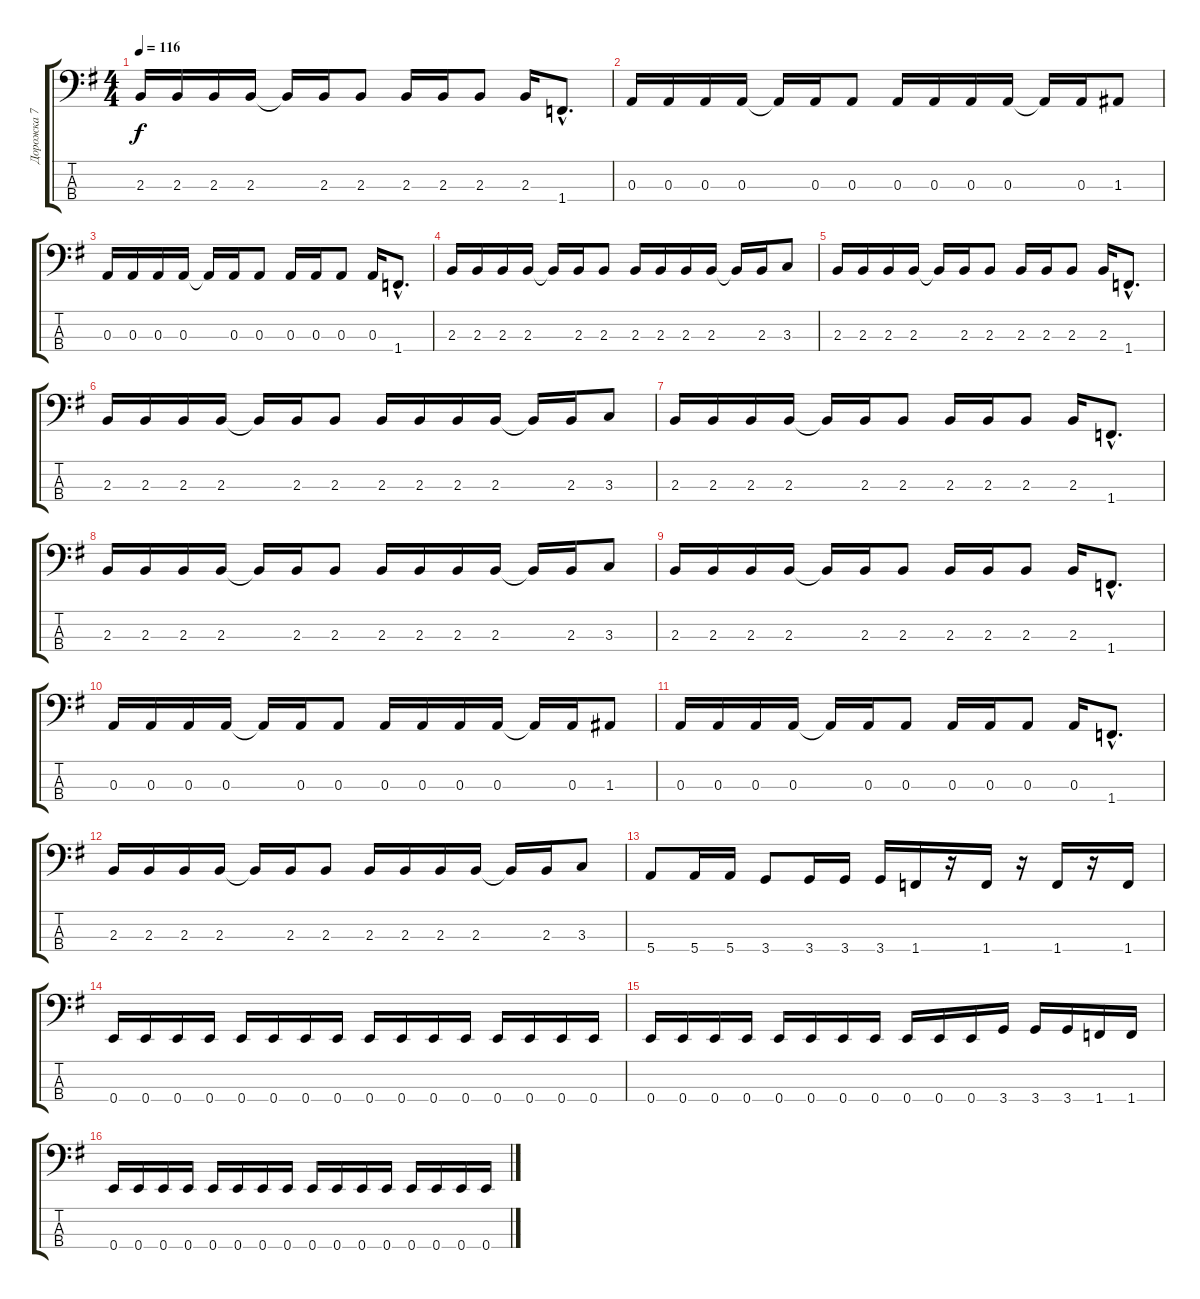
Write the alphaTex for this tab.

\track ("Дорожка 7" "Дорожка 7") {instrument electricbasspick}
\staff {score tabs}
\tuning (G2 D2 A1 E1) {hide}
\ts (4 4)
\tempo 116
\clef f4
\ks eminor
2.3.16{dy f} 2.3.16 2.3.16 2.3.16 2.3{t}.16 2.3.16 2.3.8 2.3.16 2.3.16 2.3.8 2.3.16 1.4{hac}.8{d} |
0.3.16 0.3.16 0.3.16 0.3.16 0.3{t}.16 0.3.16 0.3.8 0.3.16 0.3.16 0.3.16 0.3.16 0.3{t}.16 0.3.16 1.3.8 |
0.3.16 0.3.16 0.3.16 0.3.16 0.3{t}.16 0.3.16 0.3.8 0.3.16 0.3.16 0.3.8 0.3.16 1.4{hac}.8{d} |
2.3.16 2.3.16 2.3.16 2.3.16 2.3{t}.16 2.3.16 2.3.8 2.3.16 2.3.16 2.3.16 2.3.16 2.3{t}.16 2.3.16 3.3.8 |
2.3.16 2.3.16 2.3.16 2.3.16 2.3{t}.16 2.3.16 2.3.8 2.3.16 2.3.16 2.3.8 2.3.16 1.4{hac}.8{d} |
2.3.16 2.3.16 2.3.16 2.3.16 2.3{t}.16 2.3.16 2.3.8 2.3.16 2.3.16 2.3.16 2.3.16 2.3{t}.16 2.3.16 3.3.8 |
2.3.16 2.3.16 2.3.16 2.3.16 2.3{t}.16 2.3.16 2.3.8 2.3.16 2.3.16 2.3.8 2.3.16 1.4{hac}.8{d} |
2.3.16 2.3.16 2.3.16 2.3.16 2.3{t}.16 2.3.16 2.3.8 2.3.16 2.3.16 2.3.16 2.3.16 2.3{t}.16 2.3.16 3.3.8 |
2.3.16 2.3.16 2.3.16 2.3.16 2.3{t}.16 2.3.16 2.3.8 2.3.16 2.3.16 2.3.8 2.3.16 1.4{hac}.8{d} |
0.3.16 0.3.16 0.3.16 0.3.16 0.3{t}.16 0.3.16 0.3.8 0.3.16 0.3.16 0.3.16 0.3.16 0.3{t}.16 0.3.16 1.3.8 |
0.3.16 0.3.16 0.3.16 0.3.16 0.3{t}.16 0.3.16 0.3.8 0.3.16 0.3.16 0.3.8 0.3.16 1.4{hac}.8{d} |
2.3.16 2.3.16 2.3.16 2.3.16 2.3{t}.16 2.3.16 2.3.8 2.3.16 2.3.16 2.3.16 2.3.16 2.3{t}.16 2.3.16 3.3.8 |
5.4.8 5.4.16 5.4.16 3.4.8 3.4.16 3.4.16 3.4.16 1.4.16 r.16 1.4.16 r.16 1.4.16 r.16 1.4.16 |
0.4.16 0.4.16 0.4.16 0.4.16 0.4.16 0.4.16 0.4.16 0.4.16 0.4.16 0.4.16 0.4.16 0.4.16 0.4.16 0.4.16 0.4.16 0.4.16 |
0.4.16 0.4.16 0.4.16 0.4.16 0.4.16 0.4.16 0.4.16 0.4.16 0.4.16 0.4.16 0.4.16 3.4.16 3.4.16 3.4.16 1.4.16 1.4.16 |
0.4.16 0.4.16 0.4.16 0.4.16 0.4.16 0.4.16 0.4.16 0.4.16 0.4.16 0.4.16 0.4.16 0.4.16 0.4.16 0.4.16 0.4.16 0.4.16
